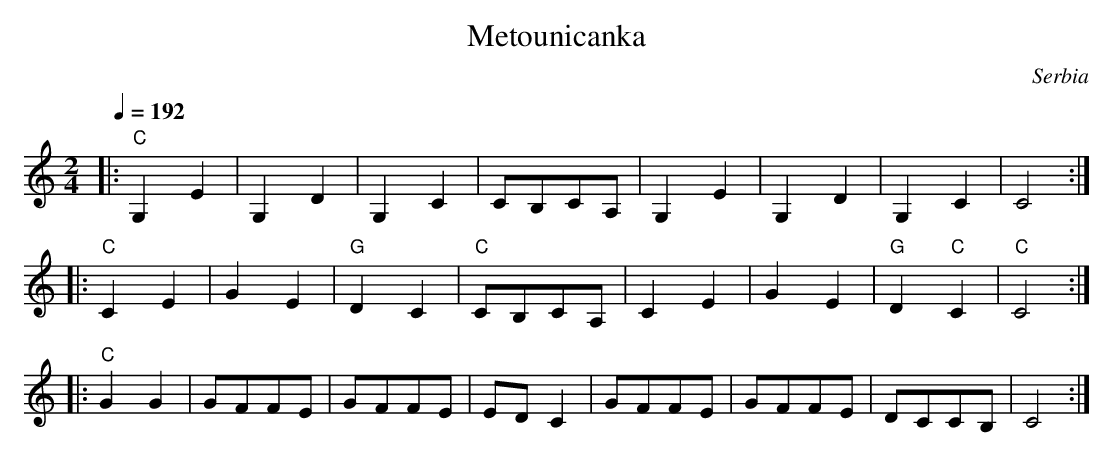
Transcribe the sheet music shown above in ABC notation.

X:1
T:Metounicanka
O:Serbia
M:2/4
L:1/8
Q:1/4=192
K:C
|:"C"  G,2E2|G,2D2|G,2C2     |CB,CA,   |\
  G,2E2     |G,2D2|G,2C2     |C4       :|
|:"C"C2E2   |G2E2 |"G"D2C2   |"C"CB,CA,|\
  C2E2      |G2E2 |"G"D2"C"C2|"C"C4    :|
|:"C"G2G2   |GFFE |GFFE      |EDC2     |\
  GFFE      |GFFE |DCCB,     |C4       :|
